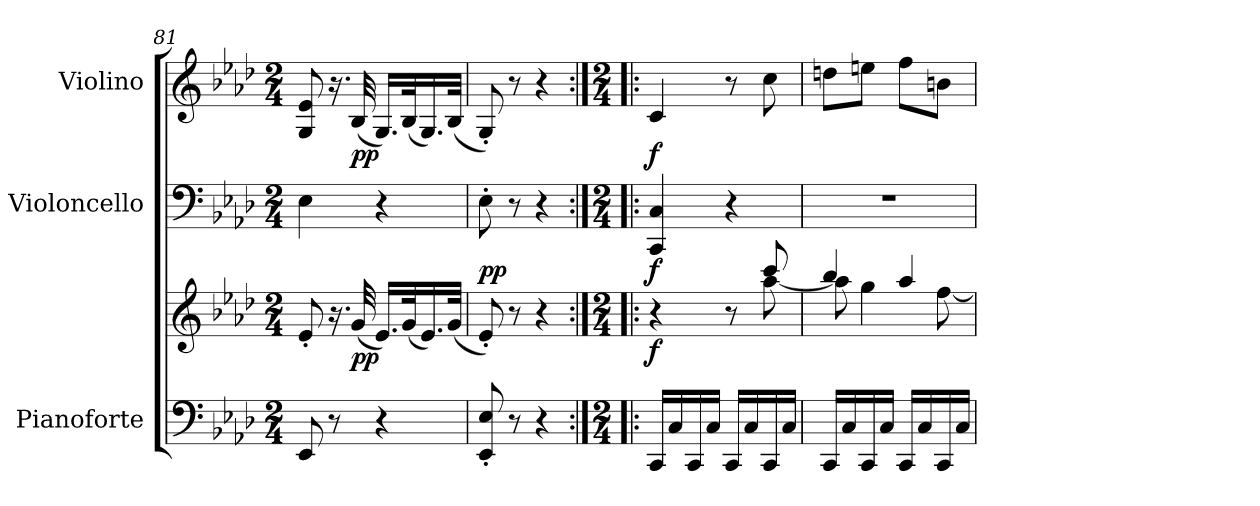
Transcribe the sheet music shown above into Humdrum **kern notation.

**kern	**kern	**dynam	**kern	**dynam	**kern	**dynam
*part3	*part3	*part3	*part2	*part2	*part1	*part1
*staff4	*staff3	*staff3/4	*staff2	*staff2	*staff1	*staff1
*I"Pianoforte	*	*	*I"Violoncello	*	*I"Violino	*
*I'Pno	*	*	*	*	*	*
*clefF4	*clefG2	*	*clefF4	*	*clefG2	*
*k[b-e-a-d-]	*k[b-e-a-d-]	*	*k[b-e-a-d-]	*	*k[b-e-a-d-]	*
*A-:	*A-:	*	*A-:	*	*A-:	*
*M2/4	*M2/4	*	*M2/4	*	*M2/4	*
=81	=81	=81	=81	=81	=81	=81
8EE-/	8e-'/	.	4E-\	.	8G/ 8e-/	.
8r	16.r	.	.	.	16.r	.
!	!	!LO:DY:b	!	!	!	!LO:DY:b
.	(<32g/	pp	.	.	(<32B-/	pp
4r	16.e-/LL)	.	4r	.	16.G/LL)	.
.	(<32g/K	.	.	.	(<32B-/K	.
.	16.e-/)	.	.	.	16.G/)	.
.	(<32g/JJk	.	.	.	(<32B-/JJk	.
=82	=82	=82	=82	=82	=82	=82
!	!	!	!	!LO:DY:b	!	!
8EE-/' 8E-/'	8e-'/)	.	8E-'\	pp	8G'/)	.
8r	8r	.	8r	.	8r	.
4r	4r	.	4r	.	4r	.
=83:|!|:	=83:|!|:	=83:|!|:	=83:|!|:	=83:|!|:	=83:|!|:	=83:|!|:
*M2/4	*M2/4	*	*M2/4	*	*M2/4	*
*	*^	*	*	*	*	*
!	!	!	!LO:DY:b	!	!LO:DY:b	!	!LO:DY:b
16CC/LL	4r	4.ryy	f	4CC/ 4C/	f	4c/	f
16C/	.	.	.	.	.	.	.
16CC/	.	.	.	.	.	.	.
16C/JJ	.	.	.	.	.	.	.
16CC/LL	8r	.	.	4r	.	8r	.
16C/	.	.	.	.	.	.	.
16CC/	8ccc/	[8aa-\	.	.	.	8cc\	.
16C/JJ	.	.	.	.	.	.	.
!!LO:LB:g=z
=84	=84	=84	=84	=84	=84	=84	=84
16CC/LL	4bb-/	8aa-\]	.	2r	.	8ddn\L	.
16C/	.	.	.	.	.	.	.
16CC/	.	4gg\	.	.	.	8een\J	.
16C/JJ	.	.	.	.	.	.	.
16CC/LL	4aa-/	.	.	.	.	8ff\L	.
16C/	.	.	.	.	.	.	.
16CC/	.	[8ff\	.	.	.	8bn\J	.
16C/JJ	.	.	.	.	.	.	.
*	*v	*v	*	*	*	*	*
=	=	=	=	=	=	=
*-	*-	*-	*-	*-	*-	*-
